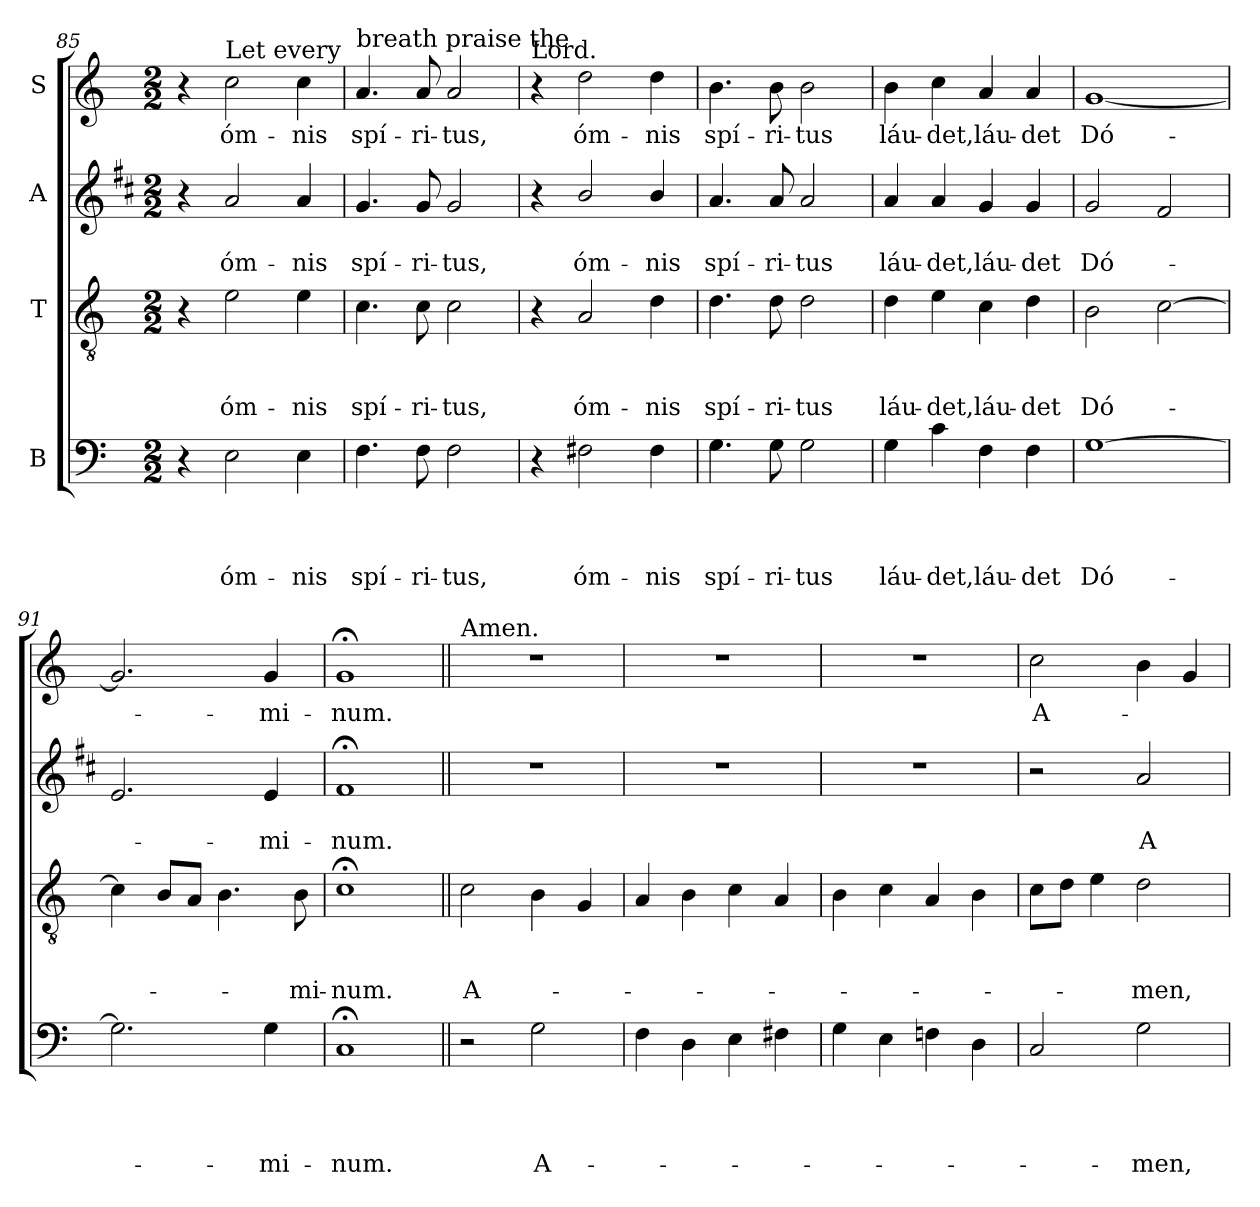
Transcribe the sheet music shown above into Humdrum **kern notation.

**kern	**text	**text	**text	**text	**kern	**text	**text	**text	**kern	**text	**text	**kern	**text
*part4	*part4	*part4	*part4	*part4	*part3	*part3	*part3	*part3	*part2	*part2	*part2	*part1	*part1
*staff4	*staff4	*staff4	*staff4	*staff4	*staff3	*staff3	*staff3	*staff3	*staff2	*staff2	*staff2	*staff1	*staff1
*I"B	*	*	*	*	*I"T	*	*	*	*I"A	*	*	*I"S	*
*clefF4	*	*	*	*	*clefGv2	*	*	*	*clefG2	*	*	*clefG2	*
*	*	*	*	*	*	*	*	*	*ITrd1c2	*	*	*	*
*k[]	*	*	*	*	*k[]	*	*	*	*k[]	*	*	*k[]	*
*C:	*	*	*	*	*C:	*	*	*	*C:	*	*	*C:	*
*M2/2	*	*	*	*	*M2/2	*	*	*	*M2/2	*	*	*M2/2	*
=85	=85	=85	=85	=85	=85	=85	=85	=85	=85	=85	=85	=85	=85
4r	.	.	.	.	4r	.	.	.	4r	.	.	4r	.
!	!	!	!	!	!	!	!	!	!	!	!	!LO:TX:a:t=Let every	!
!	!	!	!	!LO:LY:b	!	!	!	!LO:LY:b	!	!	!LO:LY:b	!	!LO:LY:b
2E\	.	.	.	óm-	2e\	.	.	óm-	2g/	.	óm-	2cc\	óm-
!	!	!	!	!LO:LY:b	!	!	!	!LO:LY:b	!	!	!LO:LY:b	!	!LO:LY:b
4E\	.	.	.	-nis	4e\	.	.	-nis	4g/	.	-nis	4cc\	-nis
=86	=86	=86	=86	=86	=86	=86	=86	=86	=86	=86	=86	=86	=86
!	!	!	!	!	!	!	!	!	!	!	!	!LO:TX:a:t=breath praise the	!
!	!	!	!	!LO:LY:b	!	!	!	!LO:LY:b	!	!	!LO:LY:b	!	!LO:LY:b
4.F\	.	.	.	spí-	4.c\	.	.	spí-	4.f/	.	spí-	4.a/	spí-
!	!	!	!	!LO:LY:b	!	!	!	!LO:LY:b	!	!	!LO:LY:b	!	!LO:LY:b
8F\	.	.	.	-ri-	8c\	.	.	-ri-	8f/	.	-ri-	8a/	-ri-
!	!	!	!	!LO:LY:b	!	!	!	!LO:LY:b	!	!	!LO:LY:b	!	!LO:LY:b
2F\	.	.	.	-tus,	2c\	.	.	-tus,	2f/	.	-tus,	2a/	-tus,
=87	=87	=87	=87	=87	=87	=87	=87	=87	=87	=87	=87	=87	=87
!	!	!	!	!	!	!	!	!	!	!	!	!LO:TX:a:t=Lord.	!
4r	.	.	.	.	4r	.	.	.	4r	.	.	4r	.
!	!	!	!	!LO:LY:b	!	!	!	!LO:LY:b	!	!	!LO:LY:b	!	!LO:LY:b
2F#X\	.	.	.	óm-	2A/	.	.	óm-	2a/	.	óm-	2dd\	óm-
!	!	!	!	!LO:LY:b	!	!	!	!LO:LY:b	!	!	!LO:LY:b	!	!LO:LY:b
4F#\	.	.	.	-nis	4d\	.	.	-nis	4a/	.	-nis	4dd\	-nis
=88	=88	=88	=88	=88	=88	=88	=88	=88	=88	=88	=88	=88	=88
!	!	!	!	!LO:LY:b	!	!	!	!LO:LY:b	!	!	!LO:LY:b	!	!LO:LY:b
4.G\	.	.	.	spí-	4.d\	.	.	spí-	4.g/	.	spí-	4.b\	spí-
!	!	!	!	!LO:LY:b	!	!	!	!LO:LY:b	!	!	!LO:LY:b	!	!LO:LY:b
8G\	.	.	.	-ri-	8d\	.	.	-ri-	8g/	.	-ri-	8b\	-ri-
!	!	!	!	!LO:LY:b	!	!	!	!LO:LY:b	!	!	!LO:LY:b	!	!LO:LY:b
2G\	.	.	.	-tus	2d\	.	.	-tus	2g/	.	-tus	2b\	-tus
!!LO:LB:g=z
=89	=89	=89	=89	=89	=89	=89	=89	=89	=89	=89	=89	=89	=89
!	!	!	!	!LO:LY:b	!	!	!	!LO:LY:b	!	!	!LO:LY:b	!	!LO:LY:b
4G\	.	.	.	láu-	4d\	.	.	láu-	4g/	.	láu-	4b\	láu-
!	!	!	!	!LO:LY:b	!	!	!	!LO:LY:b	!	!	!LO:LY:b	!	!LO:LY:b
4c\	.	.	.	-det,	4e\	.	.	-det,	4g/	.	-det,	4cc\	-det,
!	!	!	!	!LO:LY:b	!	!	!	!LO:LY:b	!	!	!LO:LY:b	!	!LO:LY:b
4F\	.	.	.	láu-	4c\	.	.	láu-	4f/	.	láu-	4a/	láu-
!	!	!	!	!LO:LY:b	!	!	!	!LO:LY:b	!	!	!LO:LY:b	!	!LO:LY:b
4F\	.	.	.	-det	4d\	.	.	-det	4f/	.	-det	4a/	-det
=90	=90	=90	=90	=90	=90	=90	=90	=90	=90	=90	=90	=90	=90
!	!	!	!	!LO:LY:b	!	!	!	!LO:LY:b	!	!	!LO:LY:b	!	!LO:LY:b
[1G	.	.	.	Dó-	2B\	.	.	Dó-	2f/	.	Dó-	[1g	Dó-
.	.	.	.	.	[2c\	.	.	.	2e/	.	.	.	.
=91	=91	=91	=91	=91	=91	=91	=91	=91	=91	=91	=91	=91	=91
2.G\]	.	.	.	.	4c\]	.	.	.	2.d/	.	.	2.g/]	.
.	.	.	.	.	8B/L	.	.	.	.	.	.	.	.
.	.	.	.	.	8A/J	.	.	.	.	.	.	.	.
.	.	.	.	.	4.B\	.	.	.	.	.	.	.	.
!	!	!	!	!LO:LY:b	!	!	!	!	!	!	!LO:LY:b	!	!LO:LY:b
4G\	.	.	.	-mi-	.	.	.	.	4d/	.	-mi-	4g/	-mi-
!	!	!	!	!	!	!	!	!LO:LY:b	!	!	!	!	!
.	.	.	.	.	8B\	.	.	-mi-	.	.	.	.	.
=92	=92	=92	=92	=92	=92	=92	=92	=92	=92	=92	=92	=92	=92
!	!	!	!	!LO:LY:b	!	!	!	!LO:LY:b	!	!	!LO:LY:b	!	!LO:LY:b
1C;	.	.	.	-num.	1c;<	.	.	-num.	1e;	.	-num.	1g;	-num.
=93||	=93||	=93||	=93||	=93||	=93||	=93||	=93||	=93||	=93||	=93||	=93||	=93||	=93||
!	!	!	!	!	!	!	!	!	!	!	!	!LO:TX:a:t=Amen.	!
!	!	!	!	!	!	!	!	!LO:LY:b	!	!	!	!	!
2r	.	.	.	.	2c\	.	.	A-	1r	.	.	1r	.
!	!	!	!	!LO:LY:b	!	!	!	!	!	!	!	!	!
2G\	.	.	.	A-	4B\	.	.	.	.	.	.	.	.
.	.	.	.	.	4G/	.	.	.	.	.	.	.	.
=94	=94	=94	=94	=94	=94	=94	=94	=94	=94	=94	=94	=94	=94
4F\	.	.	.	.	4A/	.	.	.	1r	.	.	1r	.
4D\	.	.	.	.	4B\	.	.	.	.	.	.	.	.
4E\	.	.	.	.	4c\	.	.	.	.	.	.	.	.
4F#X\	.	.	.	.	4A/	.	.	.	.	.	.	.	.
!!LO:PB:g=z
=95	=95	=95	=95	=95	=95	=95	=95	=95	=95	=95	=95	=95	=95
4G\	.	.	.	.	4B\	.	.	.	1r	.	.	1r	.
4E\	.	.	.	.	4c\	.	.	.	.	.	.	.	.
4Fn\	.	.	.	.	4A/	.	.	.	.	.	.	.	.
4D\	.	.	.	.	4B\	.	.	.	.	.	.	.	.
=96	=96	=96	=96	=96	=96	=96	=96	=96	=96	=96	=96	=96	=96
!	!	!	!	!	!	!	!	!	!	!	!	!	!LO:LY:b
2C/	.	.	.	.	8c\L	.	.	.	2r	.	.	2cc\	A-
.	.	.	.	.	8d\J	.	.	.	.	.	.	.	.
.	.	.	.	.	4e\	.	.	.	.	.	.	.	.
!	!	!	!	!LO:LY:b	!	!	!	!LO:LY:b	!	!	!LO:LY:b	!	!
2G\	.	.	.	-men,	2d\	.	.	-men,	2g/	.	A-	4b\	.
.	.	.	.	.	.	.	.	.	.	.	.	4g/	.
=	=	=	=	=	=	=	=	=	=	=	=	=	=
*-	*-	*-	*-	*-	*-	*-	*-	*-	*-	*-	*-	*-	*-
